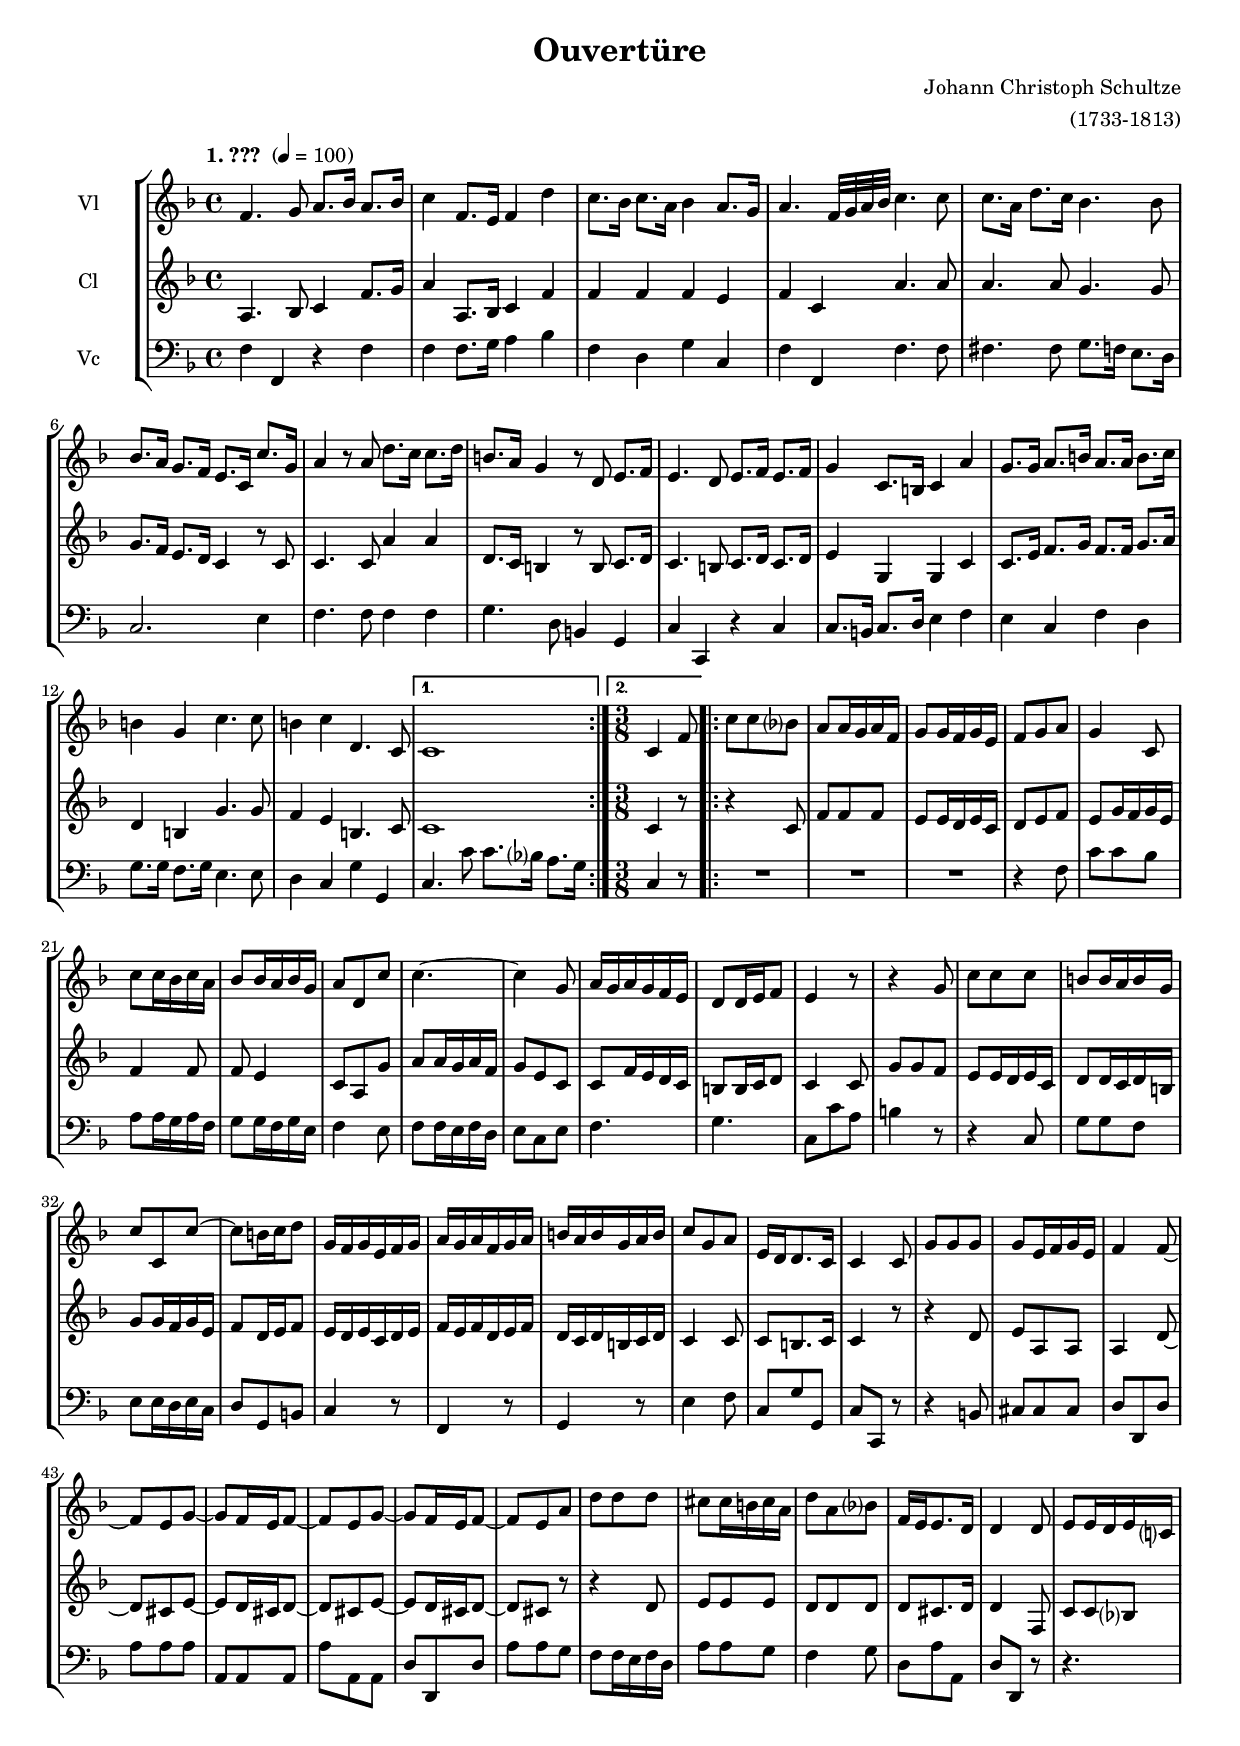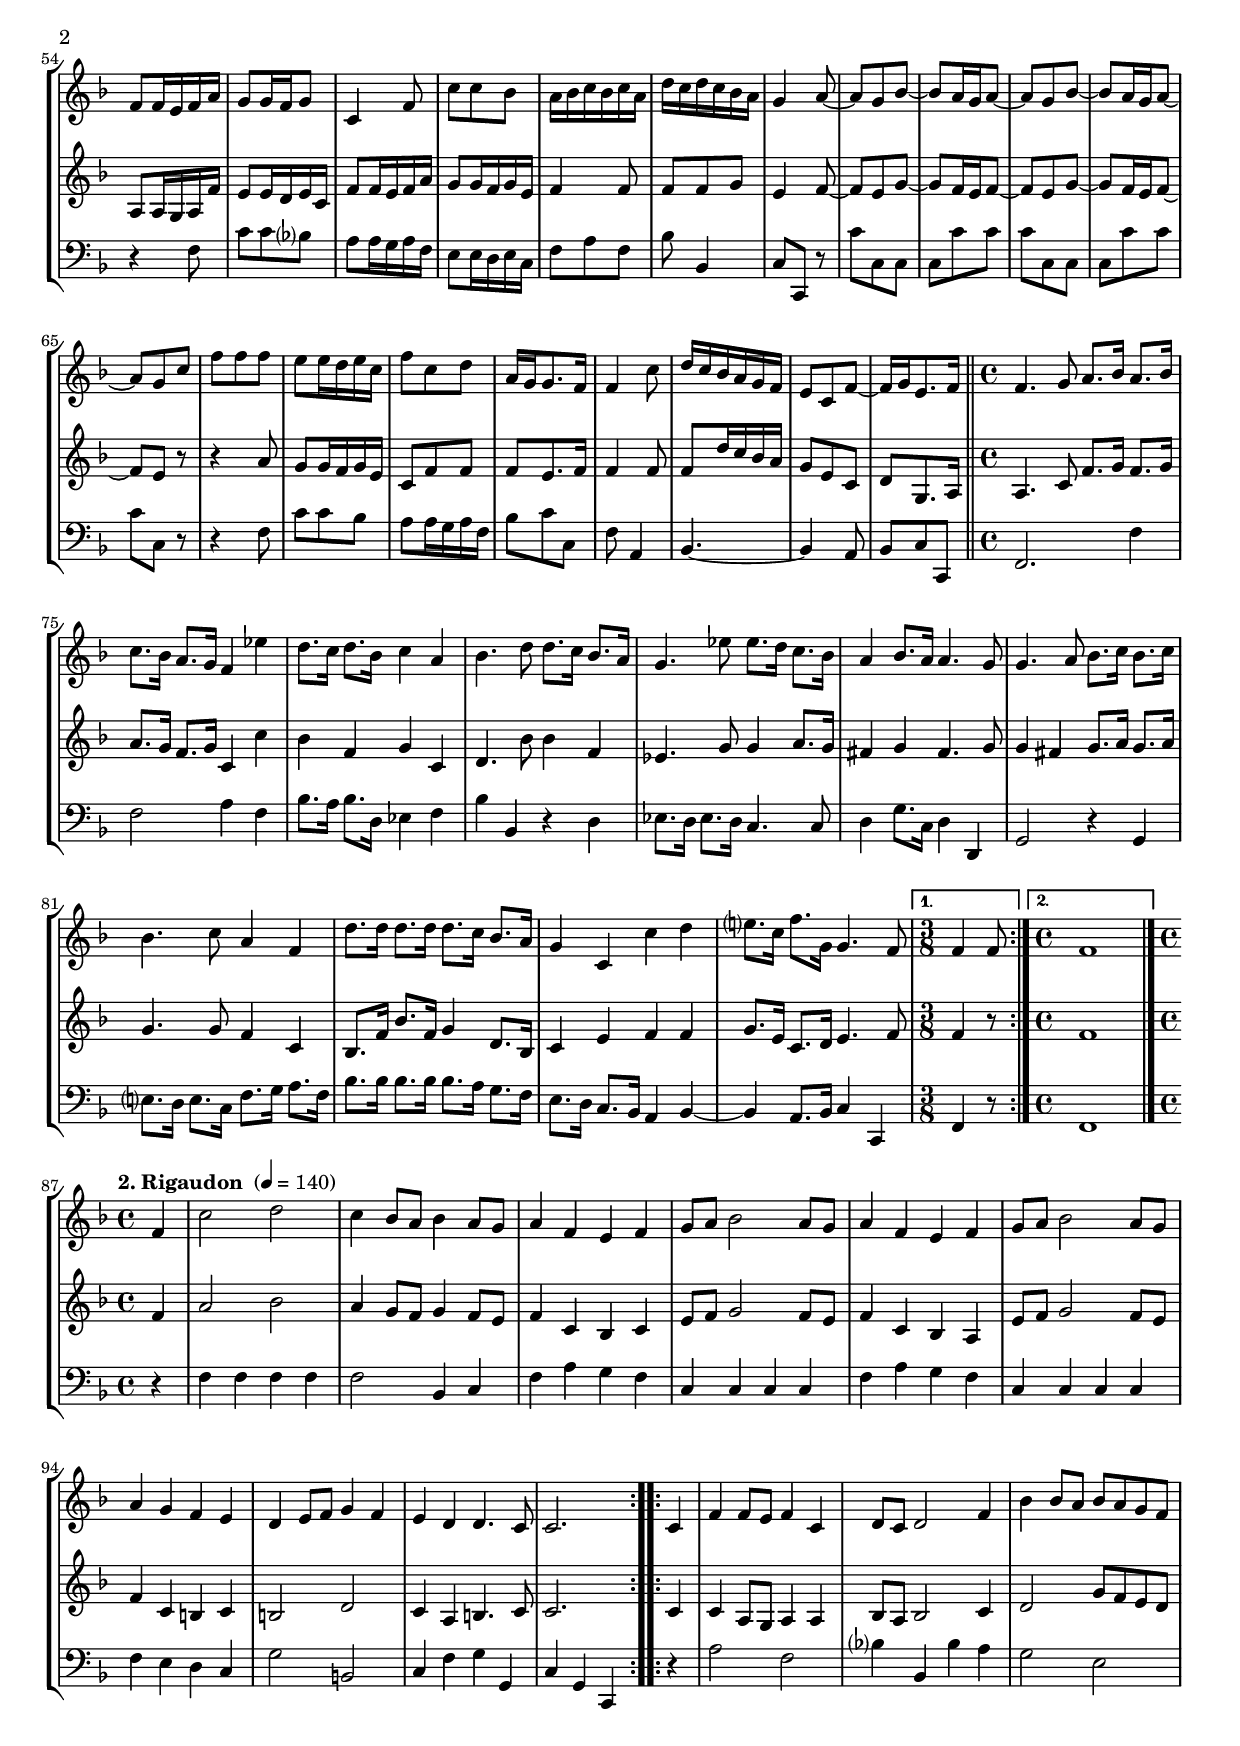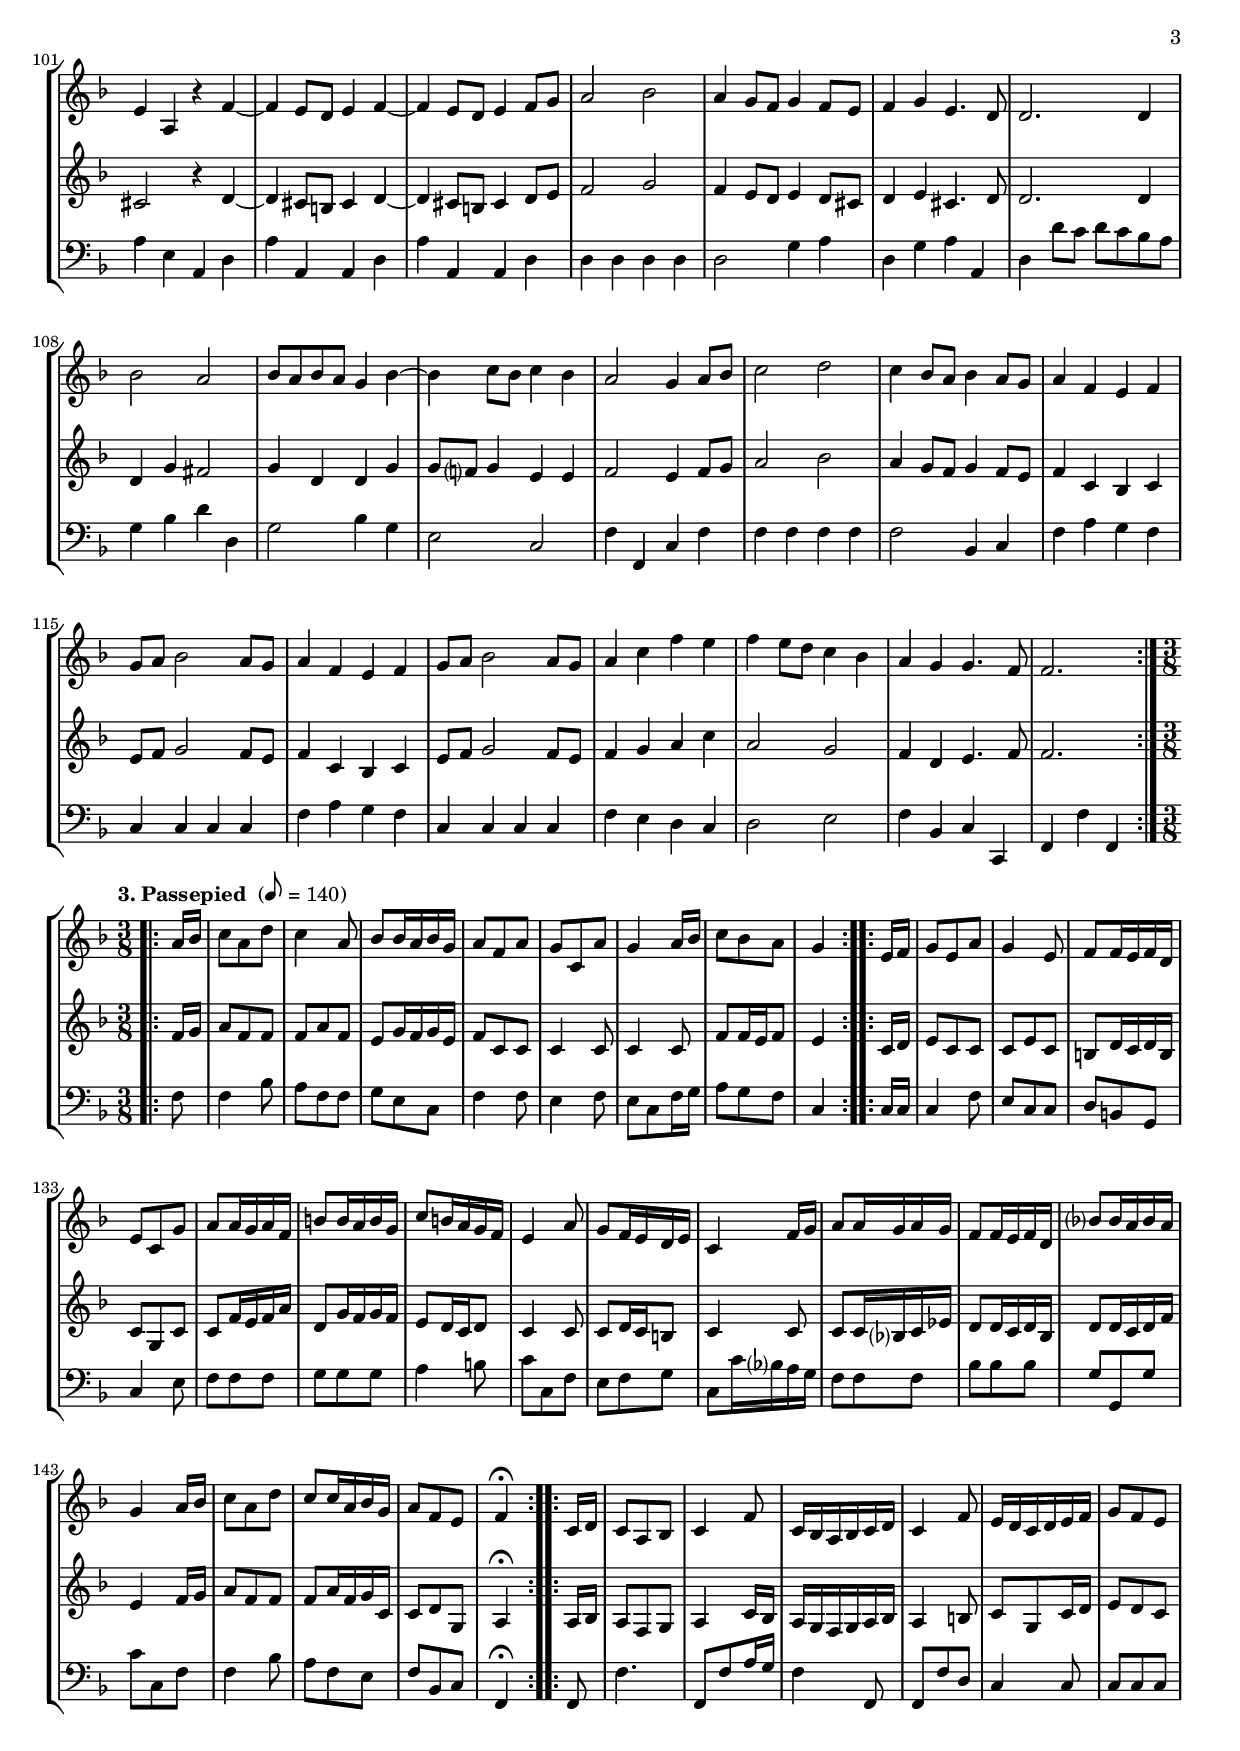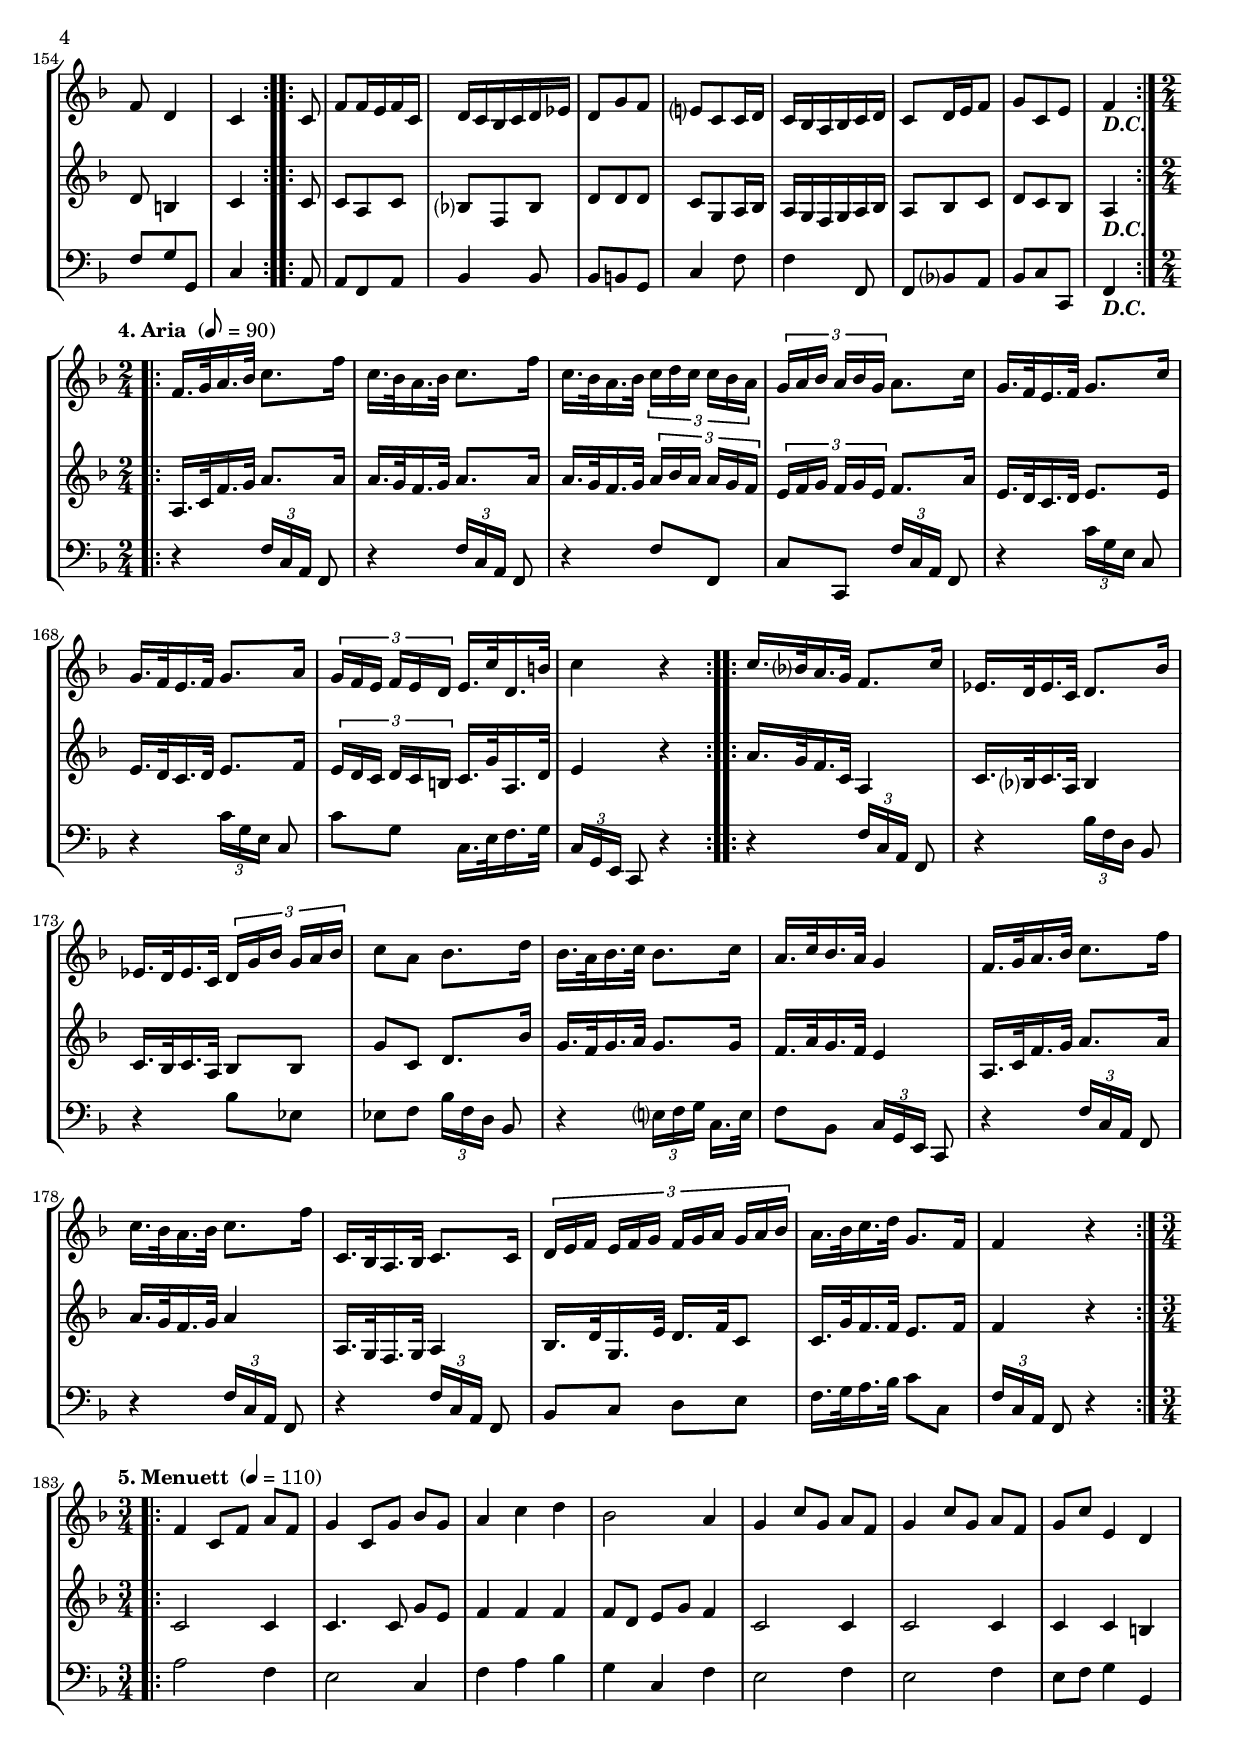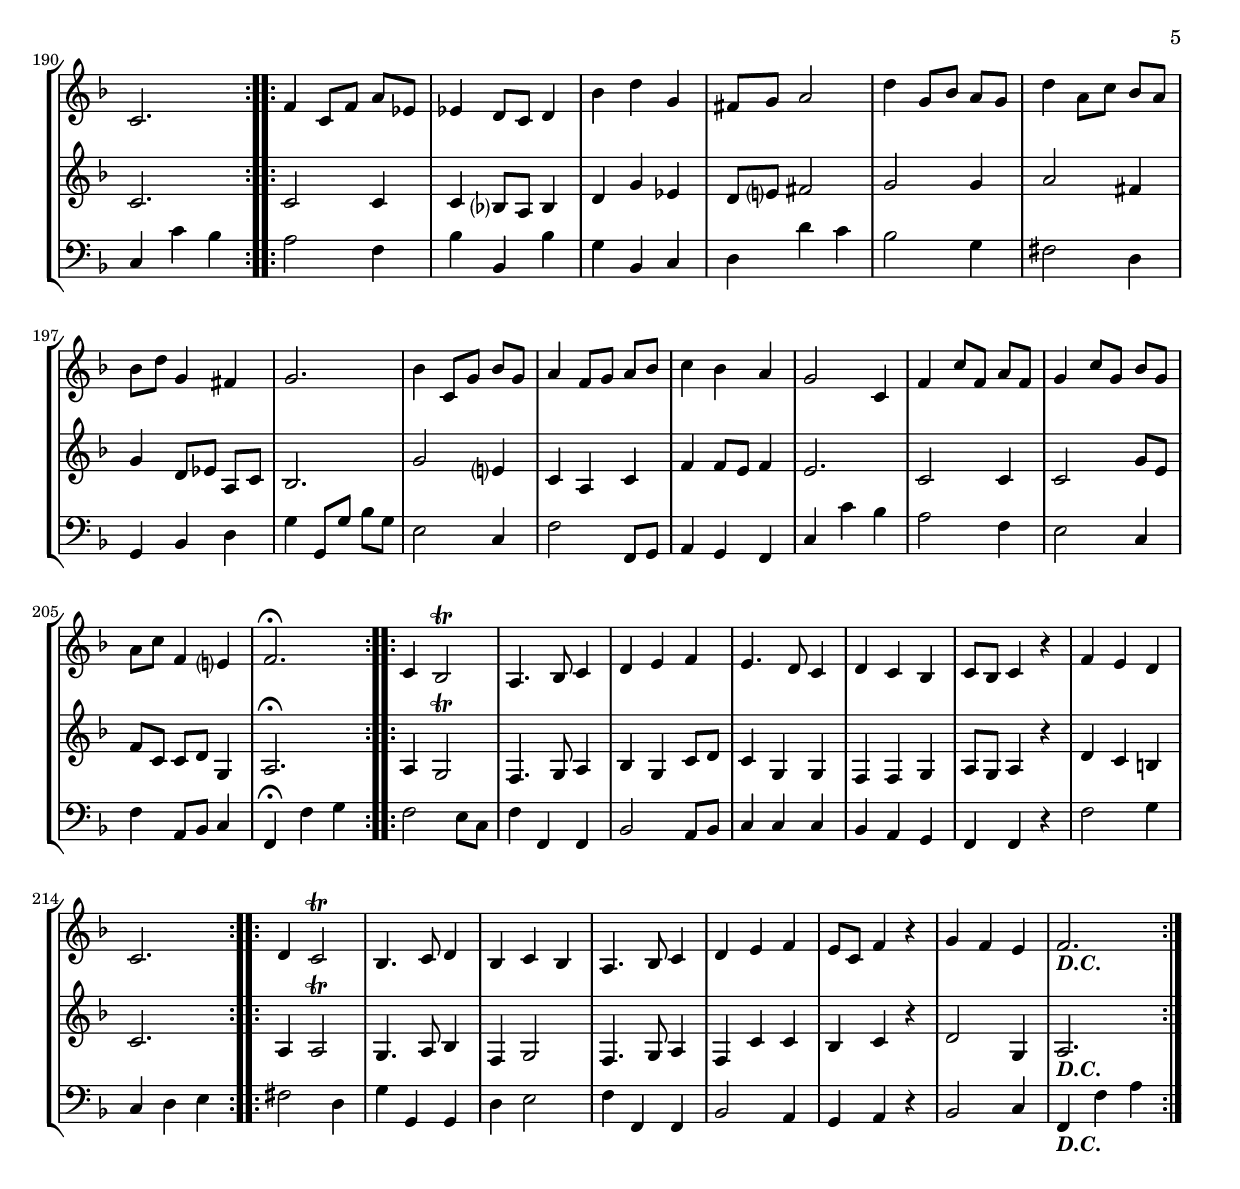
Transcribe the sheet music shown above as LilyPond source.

\version "2.14.2"
\include "deutsch.ly"

#(set-global-staff-size 17.75)

\header {
  title = "Ouvertüre"
  composer = "Johann Christoph Schultze"
  arranger = "(1733-1813)"
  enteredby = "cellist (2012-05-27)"
}

voiceconsts = {
 \key f \major
 \clef "treble"
% \numericTimeSignature
 \compressFullBarRests
}

introa = { \tempo "1. ??? " 4=100 \time 4/4 }
introb = { \break \tempo "2. Rigaudon " 4=140 \time 4/4 }
introc = { \break \tempo "3. Passepied " 8=140 \time 3/8 }
introd = { \break \tempo "4. Aria " 8=90 \time 2/4 }
introe = { \break \tempo "5. Menuett " 4=110 \time 3/4 }

%minstr = "harpsichord"
mihi = "clarinet"
%minstr = "accordion"
milo = "bassoon"

dc = \markup \italic \bold "D.C."

va = \relative c' {
  \voiceconsts

  \introa
  \repeat volta 2 {
    f4. g8 a8. b16 a8. b16
    c4 f,8. e16 f4 d'
    c8. b16 c8. a16 b4 a8. g16
    a4. f32 g a b c4. c8
    c8. a16 d8. c16 b4. b8
    b8. a16 g8. f16 e8. c16 c'8. g16

    a4 r8 a d8. c16 c8. d16
    h8. a16 g4 r8 d e8. f16
    e4. d8 e8. f16 e8. f16
    g4 c,8. h16 c4 a'
    g8. g16 a8. h16 a8. a16 h8. c16
    h4 g c4. c8
    h4 c d,4. c8
  }

  \alternative {
    { c1 }
    { \time 3/8 c4 f8 }
  }
  \repeat volta 2 {
    c' c b?
    a a16 g a f
    g8 g16 f g e
    f8 g a
    g4 c,8
    c' c16 b c a
    b8 b16 a b g
    a8 d, c'

    c4.~
    c4 g8
    a16 g a g f e
    d8 d16 e f8
    e4 r8
    r4 g8
    c c c
    h h16 a h g
    c8 c, c'~
    c h16 c d8

    g,16 f g e f g
    a g a f g a
    h a h g a h
    c8 g a
    e16 d d8. c16
    c4 c8
    g' g g
    g e16 f g e
    f4 f8~
    f e g~

    g f16 e f8~
    f e g~
    g f16 e f8~
    f e a
    d d d
    cis cis16 h cis a
    d8 a b?
    f16 e e8. d16
    d4 d8
    e e16 d e c?

    f8 f16 e f a
    g8 g16 f g8
    c,4 f8
    c' c b
    a16 b c b c a
    d c d c b a
    g4 a8~
    a g b~
    b a16 g a8~
    a g b~

    b a16 g a8~
    a g c
    f f f
    e e16 d e c
    f8 c d
    a16 g g8. f16
    f4 c'8
    d16 c b a g f
    e8 c f~
    f16 g e8. f16 \bar "||" \time 4/4

    f4. g8 a8. b16 a8. b16
    c8. b16 a8. g16 f4 es'
    d8. c16 d8. b16 c4 a
    b4. d8 d8. c16 b8. a16
    g4. es'8 es8. d16 c8. b16
    a4 b8. a16 a4. g8
    g4. a8 b8. c16 b8. c16

    b4. c8 a4 f
    d'8. d16 d8. d16 d8. c16 b8. a16
    g4 c, c' d
    e?8. c16 f8. g,16 g4. f8
  }
  \alternative {
    { \time 3/8 f4 f8 }
    { \time 4/4 f1 }
  } \bar "|."

  \introb
  \repeat volta 2 {
    \partial 4 f4
    c'2 d
    c4 b8 a b4 a8 g
    a4 f e f
    g8 a b2 a8 g
    a4 f e f
    g8 a b2 a8 g
    a4 g f e

    d e8 f g4 f
    e d d4. c8
    c2.
  }
  \repeat volta 2 {
    \partial 4 c4
    f f8 e f4 c
    d8 c d2 f4
    b b8 a b a g f
    e4 a, r f'~

    f e8 d e4 f~
    f e8 d e4 f8 g
    a2 b
    a4 g8 f g4 f8 e
    f4 g e4. d8
    d2. d4
    b'2 a

    b8 a b a g4 b~
    b c8 b c4 b
    a2 g4 a8 b
    c2 d
    c4 b8 a b4 a8 g
    a4 f e f
    g8 a b2 a8 g

    a4 f e f
    g8 a b2 a8 g
    a4 c f e
    f e8 d c4 b
    a g g4. f8
    f2.
  }

  \introc
  \repeat volta 2 {
    \partial 8 a16 b
    c8 a d
    c4 a8
    b b16 a b g
    a8 f a
    g c, a'
    g4 a16 b
    c8 b a
    g4
  }
  \repeat volta 2 {
    \partial 8 e16 f
    g8 e a

    g4 e8
    f f16 e f d
    e8 c g'
    a a16 g a f
    h8 h16 a h g
    c8 h16 a g f
    e4 a8
    g f16 e d e

    c4 f16 g
    a8 a16 g a g
    f8 f16 e f d
    b'?8 b16 a b a
    g4 a16 b
    c8 a d
    c c16 a b g
    a8 f e

    f4\fermata
  }
  \repeat volta 2 {
    \partial 8 c16 d
    c8 a b
    c4 f8
    c16 b a b c d
    c4 f8
    e16 d c d e f
    g8 f e
    f d4
    c
  }
  \repeat volta 2 {
    \partial 8 c8

    f f16 e f c
    d c b c d es
    d8 g f
    e? c c16 d
    c b a b c d
    c8 d16 e f8
    g c, e
    f4_\dc
  }

  \introd
  \repeat volta 2 {
    \partial 2 f16. g32 a16. b32 c8. f16
    c16. b32 a16. b32 c8. f16
    c16. b32 a16. b32 \times 2/3 { c16 d c c[ b a] }
    \times 2/3 { g a b a[ b g] } a8. c16
    g16. f32 e16. f32 g8. c16

    g16. f32 e16. f32 g8. a16
    \times 2/3 { g f e f[ e d] } e16. c'32 d,16. h'32
    c4 r
  }
  \repeat volta 2 {
    c16. b?32 a16. g32 f8. c'16
    es,16. d32 es16. c32 d8. b'16

    es,16. d32 es16. c32 \times 2/3 { d16 g b g[ a b] }
    c8 a b8. d16
    b16. a32 b16. c32 b8. c16
    a16. c32 b16. a32 g4
    f16. g32 a16. b32 c8. f16

    c16. b32 a16. b32 c8. f16
    c,16. b32 a16. b32 c8. c16
    \times 2/3 { d e f e[ f g] f g a g[ a b] }
    a16. b32 c16. d32 g,8. f16
    f4 r
  }

  \introe
  \repeat volta 2 {
    f c8 f a[ f]
    g4 c,8 g' b[ g]
    a4 c d
    b2 a4
    g c8 g a[ f]
    g4 c8 g a[ f]
    g c e,4 d
    c2.
  }

  \repeat volta 2 {
    f4 c8 f a[ es]
    es4 d8 c d4
    b' d g,
    fis8 g a2
    d4 g,8 b a[ g]
    d'4 a8 c b[ a]
    b d g,4 fis

    g2.
    b4 c,8 g' b[ g]
    a4 f8 g a[ b]
    c4 b a
    g2 c,4
    f c'8 f, a[ f]
    g4 c8 g b[ g]
    a c f,4 e?

    f2.\fermata
  }
  \repeat volta 2 {
    c4 b2\trill
    a4. b8 c4
    d e f
    e4. d8 c4
    d c b
    c8 b c4 r
    f e d
    c2.
  }

  \repeat volta 2 {
    d4 c2\trill
    b4. c8 d4
    b c b
    a4. b8 c4
    d e f
    e8 c f4 r
    g f e
    f2._\dc
  }
}

vb = \relative c' {
  \voiceconsts
%  \clef "tenor"

  \introa
  \repeat volta 2 {
    a4. b8 c4 f8. g16
    a4 a,8. b16 c4 f
    f f f e
    f c a'4. a8
    a4. a8 g4. g8
    g8. f16 e8. d16 c4 r8 c

    c4. c8 a'4 a
    d,8. c16 h4 r8 h c8. d16
    c4. h8 c8. d16 c8. d16
    e4 g, g c
    c8. e16 f8. g16 f8. f16 g8. a16
    d,4 h g'4. g8
    f4 e h4. c8
  }

  \alternative {
    { c1 }
    { \time 3/8 c4 r8 }
  }
  \repeat volta 2 {
    r4 c8
    f f f
    e e16 d e c
    d8 e f
    e g16 f g e
    f4 f8
    f e4
    c8 a g'

    a a16 g a f
    g8 e c
    c f16 e d c
    h8 h16 c d8
    c4 c8
    g' g f
    e e16 d e c
    d8 d16 c d h
    g'8 g16 f g e
    f8 d16 e f8

    e16 d e c d e
    f e f d e f
    d c d h c d
    c4 c8
    c h8. c16
    c4 r8
    r4 d8
    e a, a
    a4 d8~
    d cis e~

    e d16 cis d8~
    d cis e~
    e d16 cis d8~
    d cis r
    r4 d8
    e e e
    d d d
    d cis8. d16
    d4 f,8
    c' c b?

    a a16 g a f'
    e8 e16 d e c
    f8 f16 e f a
    g8 g16 f g e
    f4 f8
    f f g
    e4 f8~
    f e g~
    g f16 e f8~
    f e g~

    g f16 e f8~
    f e r
    r4 a8
    g g16 f g e
    c8 f f
    f e8. f16
    f4 f8
    f d'16 c b a
    g8 e c
    d g,8. a16 \bar "||" \time 4/4

    a4. c8 f8. g16 f8. g16
    a8. g16 f8. g16 c,4 c'
    b f g c,
    d4. b'8 b4 f
    es4. g8 g4 a8. g16
    fis4 g fis4. g8
    g4 fis g8. a16 g8. a16

    g4. g8 f4 c
    b8. f'16 b8. f16 g4 d8. b16
    c4 e f f
    g8. e16 c8. d16 e4. f8
  }
  \alternative {
    { \time 3/8 f4 r8 }
    { \time 4/4 f1 }
  } \bar "|."

  \introb
  \repeat volta 2 {
    \partial 4 f4
    a2 b
    a4 g8 f g4 f8 e
    f4 c b c
    e8 f g2 f8 e
    f4 c b a
    e'8 f g2 f8 e
    f4 c h c

    h2 d
    c4 a h4. c8
    c2.
  }
  \repeat volta 2 {
    \partial 4 c4
    c a8 g a4 a
    b8 a b2 c4
    d2 g8 f e d
    cis2 r4 d~

    d cis8 h cis4 d~
    d cis8 h cis4 d8 e
    f2 g
    f4 e8 d e4 d8 cis
    d4 e cis4. d8
    d2. d4
    d g fis2

    g4 d d g
    g8 f? g4 e e
    f2 e4 f8 g
    a2 b
    a4 g8 f g4 f8 e
    f4 c b c
    e8 f g2 f8 e

    f4 c b c
    e8 f g2 f8 e
    f4 g a c
    a2 g
    f4 d e4. f8
    f2.
  }

  \introc
  \repeat volta 2 {
    \partial 8 f16 g
    a8 f f
    f a f
    e g16 f g e
    f8 c c
    c4 c8
    c4 c8
    f f16 e f8
    e4
  }
  \repeat volta 2 {
    \partial 8 c16 d
    e8 c c

    c e c
    h d16 c d h
    c8 g c
    c f16 e f a
    d,8 g16 f g f
    e8 d16 c d8
    c4 c8
    c d16 c h8

    c4 c8
    c c16 b? c es
    d8 d16 c d b
    d8 d16 c d f
    e4 f16 g
    a8 f f
    f a16 f g c,
    c8 d g,

    a4\fermata
  }
  \repeat volta 2 {
    \partial 8 a16 b
    a8 f g
    a4 c16 b
    a g f g a b
    a4 h8
    c g c16 d
    e8 d c
    d h4
    c
  }
  \repeat volta 2 {
    \partial 8 c8

    c a c
    b? f b
    d d d
    c g a16 b
    a g f g a b
    a8 b c
    d c b
    a4_\dc
  }

  \introd
  \repeat volta 2 {
    \partial 2 a16. c32 f16. g32 a8. a16
    a16. g32 f16. g32 a8. a16
    a16. g32 f16. g32 \times 2/3 { a16 b a a[ g f] }
    \times 2/3 { e f g f[ g e] } f8. a16
    e16. d32 c16. d32 e8. e16

    e16. d32 c16. d32 e8. f16
    \times 2/3 { e d c d[ c h] } c16. g'32 a,16. d32
    e4 r
  }
  \repeat volta 2 {
    a16. g32 f16. c32 a4
    c16. b?32 c16. a32 b4

    c16. b32 c16. a32 b8 b
    g' c, d8. b'16
    g16. f32 g16. a32 g8. g16
    f16. a32 g16. f32 e4
    a,16. c32 f16. g32 a8. a16

    a16. g32 f16. g32 a4
    a,16. g32 f16. g32 a4
    b16. d32 g,16. e'32 d16. f32 c8
    c16. g'32 f16. f32 e8. f16
    f4 r
  }

  \introe
  \repeat volta 2 {
    c2 c4
    c4. c8 g'[ e]
    f4 f f
    f8 d e[ g] f4
    c2 c4
    c2 c4
    c c h
    c2.
  }

  \repeat volta 2 {
    c2 c4
    c b?8 a b4
    d g es
    d8 e? fis2
    g g4
    a2 fis4
    g d8 es a,[ c]

    b2.
    g'2 e?4
    c a c
    f f8 e f4
    e2.
    c2 c4
    c2 g'8 e
    f c c[ d] g,4

    a2.\fermata
  }
  \repeat volta 2 {
    a4 g2\trill
    f4. g8 a4
    b g c8 d
    c4 g g
    f f g
    a8 g a4 r
    d c h
    c2.
  }

  \repeat volta 2 {
    a4 a2\trill
    g4. a8 b4
    f g2
    f4. g8 a4
    f c' c
    b c r
    d2 g,4
    a2._\dc
  }
}

vc = \relative c {
  \voiceconsts
  \clef "bass"

  \introa
  \repeat volta 2 {
    f4 f, r f'
    f f8. g16 a4 b
    f d g c,
    f f, f'4. f8
    fis4. fis8 g8. f16 e8. d16
    c2. e4

    f4. f8 f4 f
    g4. d8 h4 g
    c c, r c'
    c8. h16 c8. d16 e4 f
    e c f d
    g8. g16 f8. g16 e4. e8
    d4 c g' g,
  }

  \alternative {
    { c4. c'8 c8. b?16 a8. g16 }
    { \time 3/8 c,4 r8 }
  }
  \repeat volta 2 {
    R4.*3
    r4 f8
    c' c b
    a a16 g a f
    g8 g16 f g e
    f4 e8

    f f16 e f d
    e8 c e
    f4.
    g
    c,8 c' a
    h4 r8
    r4 c,8
    g' g f
    e e16 d e c
    d8 g, h

    c4 r8
    f,4 r8
    g4 r8
    e'4 f8
    c g' g,
    c c, r
    r4 h'8
    cis cis cis
    d d, d'
    a' a a

    a, a a
    a' a, a
    d d, d'
    a' a g
    f f16 e f d
    a'8 a g
    f4 g8
    d a' a,
    d d, r
    r4.

    r4 f'8
    c' c b?
    a a16 g a f
    e8 e16 d e c
    f8 a f
    b b,4
    c8 c, r
    c'' c, c
    c c' c
    c c, c

    c c' c
    c c, r
    r4 f8
    c' c b
    a a16 g a f
    b8 c c,
    f a,4
    b4.~
    b4 a8
    b c c, \bar "||" \time 4/4

    f2. f'4
    f2 a4 f
    b8. a16 b8. d,16 es4 f
    b b, r d
    es8. d16 es8. d16 c4. c8
    d4 g8. c,16 d4 d,
    g2 r4 g

    e'?8. d16 e8. c16 f8. g16 a8. f16
    b8. b16 b8. b16 b8. a16 g8. f16
    e8. d16 c8. b16 a4 b~
    b a8. b16 c4 c,
  }
  \alternative {
    { \time 3/8 f4 r8 }
    { \time 4/4 f1 }
  } \bar "|."

  \introb
  \repeat volta 2 {
    \partial 4 r4
    f' f f f
    f2 b,4 c
    f a g f
    c c c c
    f a g f
    c c c c
    f e d c

    g'2 h,
    c4 f g g,
    c g c,
  }
  \repeat volta 2 {
    \partial 4 r
    a''2 f
    b?4 b, b' a
    g2 e
    a4 e a, d

    a' a, a d
    a' a, a d
    d d d d
    d2 g4 a
    d, g a a,
    d d'8 c d c b a
    g4 b d d,

    g2 b4 g
    e2 c
    f4 f, c' f
    f f f f
    f2 b,4 c
    f a g f
    c c c c

    f a g f
    c c c c
    f e d c
    d2 e
    f4 b, c c,
    f f' f,
  }

  \introc
  \repeat volta 2 {
    \partial 8 f'8
    f4 b8
    a f f
    g e c
    f4 f8
    e4 f8
    e c f16 g
    a8 g f
    c4
  }
  \repeat volta 2 {
    \partial 8 c16 c
    c4 f8

    e c c
    d h g
    c4 e8
    f f f
    g g g
    a4 h8
    c c, f
    e f g

    c, c'16 b? a g
    f8 f f
    b b b
    g g, g'
    c c, f
    f4 b8
    a f e
    f b, c

    f,4\fermata
  }
  \repeat volta 2 {
    \partial 8 f8
    f'4.
    f,8 f' a16 g
    f4 f,8
    f f' d
    c4 c8
    c c c
    f g g,
    c4
  }
  \repeat volta 2 {
    \partial 8 a8

    a f a
    b4 b8
    b h g
    c4 f8
    f4 f,8
    f b? a
    b c c,
    f4_\dc
  }

  \introd
  \repeat volta 2 {
    \partial 2 r \times 2/3 { f'16[ c a] } f8
    r4 \times 2/3 { f'16[ c a] } f8
    r4 f'8 f,
    c' c, \times 2/3 { f'16[ c a] } f8
    r4 \times 2/3 { c''16[ g e] } c8

    r4 \times 2/3 { c'16[ g e] } c8
    c' g c,16. e32 f16. g32
    \times 2/3 { c,16[ g e] } c8 r4
  }
  \repeat volta 2 {
    r \times 2/3 { f'16[ c a] } f8
    r4 \times 2/3 { b'16[ f d] } b8

    r4 b'8 es,
    es f \times 2/3 { b16[ f d] } b8
    r4 \times 2/3 { e?16[ f g] } c,16. e32
    f8 b, \times 2/3 { c16[ g e] } c8
    r4 \times 2/3 { f'16[ c a] } f8

    r4 \times 2/3 { f'16[ c a] } f8
    r4 \times 2/3 { f'16[ c a] } f8
    b c d e
    f16. g32 a16. b32 c8 c,
    \times 2/3 { f16[ c a] } f8 r4
  }

  \introe
  \repeat volta 2 {
    a'2 f4
    e2 c4
    f a b
    g c, f
    e2 f4
    e2 f4
    e8 f g4 g,
    c c' b
  }

  \repeat volta 2 {
    a2 f4
    b b, b'
    g b, c
    d d' c
    b2 g4
    fis2 d4
    g, b d

    g g,8 g' b[ g]
    e2 c4
    f2 f,8 g
    a4 g f
    c' c' b
    a2 f4
    e2 c4
    f a,8 b c4

    f,\fermata f' g
  }
  \repeat volta 2 {
    f2 e8 c
    f4 f, f
    b2 a8 b
    c4 c c
    b a g
    f f r
    f'2 g4
    c, d e
  }

  \repeat volta 2 {
    fis2 d4
    g g, g
    d' e2
    f4 f, f
    b2 a4
    g a r
    b2 c4
    f,_\dc f' a
  }
}


music = \new StaffGroup <<
      \new Staff {
	\set Staff.midiInstrument = \mihi
	\set Staff.instrumentName = #"Vl"
	\transpose f f { \va }
      }

      \new Staff {
	\set Staff.midiInstrument = \mihi
	\set Staff.instrumentName = #"Cl"
	\transpose f f { \vb }
      }

      \new Staff {
	\set Staff.midiInstrument = \milo
	\set Staff.instrumentName = #"Vc"
	\transpose f f { \vc }
      }
>>

\book {
  \score {
    \music
    \layout {}
  }

  \score {
    \unfoldRepeats \music

    \midi {
      \context {
        \Score
      }
    }
  }
}
